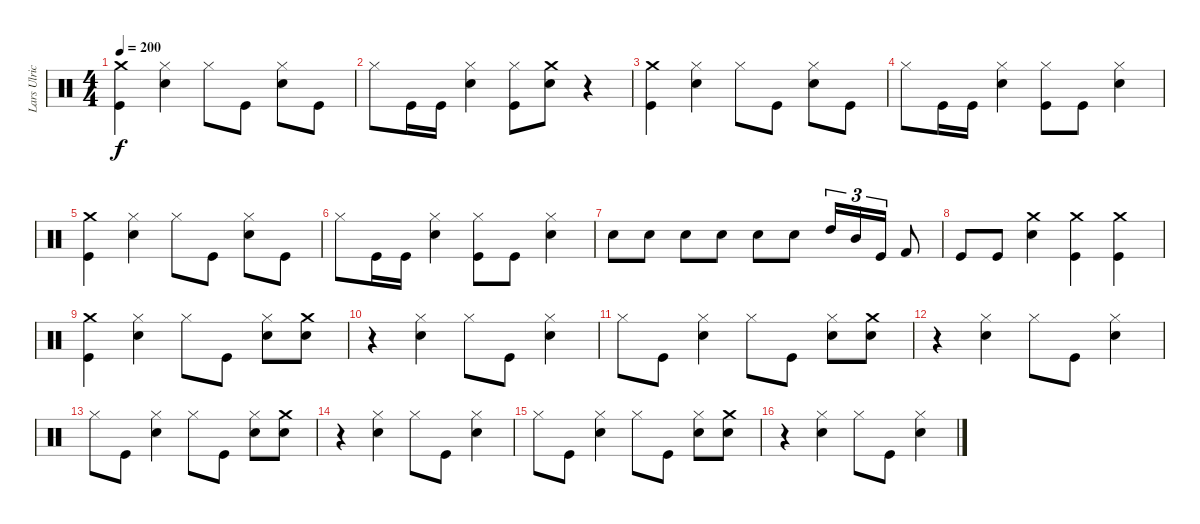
\track ("Lars Ulrich (Drums)" "Lars Ulric") {instrument percussion}
\staff {score}
\articulation defaults
\ts (4 4)
\tempo 200
\clef neutral
\ks c
("Kick (hit)" "Crash medium (hit)").4{dy f} ("Hi-Hat (closed)" "Snare (hit) 2").4 "Hi-Hat (closed)".8 "Kick (hit)".8 ("Snare (hit) 2" "Hi-Hat (closed)").8 "Kick (hit)".8 |
"Hi-Hat (closed)".8 "Kick (hit)".16 "Kick (hit)".16 ("Snare (hit) 2" "Hi-Hat (closed)").4 ("Kick (hit)" "Hi-Hat (closed)").8 ("Snare (hit) 2" "Crash medium (hit)").8 r.4 |
("Kick (hit)" "Crash medium (hit)").4 ("Hi-Hat (closed)" "Snare (hit) 2").4 "Hi-Hat (closed)".8 "Kick (hit)".8 ("Snare (hit) 2" "Hi-Hat (closed)").8 "Kick (hit)".8 |
"Hi-Hat (closed)".8 "Kick (hit)".16 "Kick (hit)".16 ("Snare (hit) 2" "Hi-Hat (closed)").4 ("Hi-Hat (closed)" "Kick (hit)").8 "Kick (hit)".8 ("Snare (hit) 2" "Hi-Hat (closed)").4 |
("Kick (hit)" "Crash medium (hit)").4 ("Hi-Hat (closed)" "Snare (hit) 2").4 "Hi-Hat (closed)".8 "Kick (hit)".8 ("Snare (hit) 2" "Hi-Hat (closed)").8 "Kick (hit)".8 |
"Hi-Hat (closed)".8 "Kick (hit)".16 "Kick (hit)".16 ("Snare (hit) 2" "Hi-Hat (closed)").4 ("Hi-Hat (closed)" "Kick (hit)").8 "Kick (hit)".8 ("Snare (hit) 2" "Hi-Hat (closed)").4 |
"Snare (hit) 2".8 "Snare (hit) 2".8 "Snare (hit) 2".8 "Snare (hit) 2".8 "Snare (hit) 2".8 "Snare (hit) 2".8 "High Tom (hit)".16{tu (3 2)} "Mid Tom (hit)".16{tu (3 2)} "Kick (hit)".16{tu (3 2)} "Kick (hit) 2".8 |
"Kick (hit)".8 "Kick (hit)".8 ("Crash medium (hit)" "Snare (hit) 2").4 ("Crash medium (hit)" "Kick (hit)").4 ("Crash medium (hit)" "Kick (hit)").4 |
("Kick (hit)" "Crash medium (hit)").4 ("Hi-Hat (closed)" "Snare (hit) 2").4 "Hi-Hat (closed)".8 "Kick (hit)".8 ("Hi-Hat (closed)" "Snare (hit) 2").8 ("Crash medium (hit)" "Snare (hit) 2").8 |
r.4 ("Snare (hit) 2" "Hi-Hat (closed)").4 "Hi-Hat (closed)".8 "Kick (hit)".8 ("Snare (hit) 2" "Hi-Hat (closed)").4 |
"Hi-Hat (closed)".8 "Kick (hit)".8 ("Snare (hit) 2" "Hi-Hat (closed)").4 "Hi-Hat (closed)".8 "Kick (hit)".8 ("Hi-Hat (closed)" "Snare (hit) 2").8 ("Crash medium (hit)" "Snare (hit) 2").8 |
r.4 ("Snare (hit) 2" "Hi-Hat (closed)").4 "Hi-Hat (closed)".8 "Kick (hit)".8 ("Snare (hit) 2" "Hi-Hat (closed)").4 |
"Hi-Hat (closed)".8 "Kick (hit)".8 ("Snare (hit) 2" "Hi-Hat (closed)").4 "Hi-Hat (closed)".8 "Kick (hit)".8 ("Hi-Hat (closed)" "Snare (hit) 2").8 ("Crash medium (hit)" "Snare (hit) 2").8 |
r.4 ("Snare (hit) 2" "Hi-Hat (closed)").4 "Hi-Hat (closed)".8 "Kick (hit)".8 ("Snare (hit) 2" "Hi-Hat (closed)").4 |
"Hi-Hat (closed)".8 "Kick (hit)".8 ("Snare (hit) 2" "Hi-Hat (closed)").4 "Hi-Hat (closed)".8 "Kick (hit)".8 ("Hi-Hat (closed)" "Snare (hit) 2").8 ("Crash medium (hit)" "Snare (hit) 2").8 |
r.4 ("Snare (hit) 2" "Hi-Hat (closed)").4 "Hi-Hat (closed)".8 "Kick (hit)".8 ("Snare (hit) 2" "Hi-Hat (closed)").4
